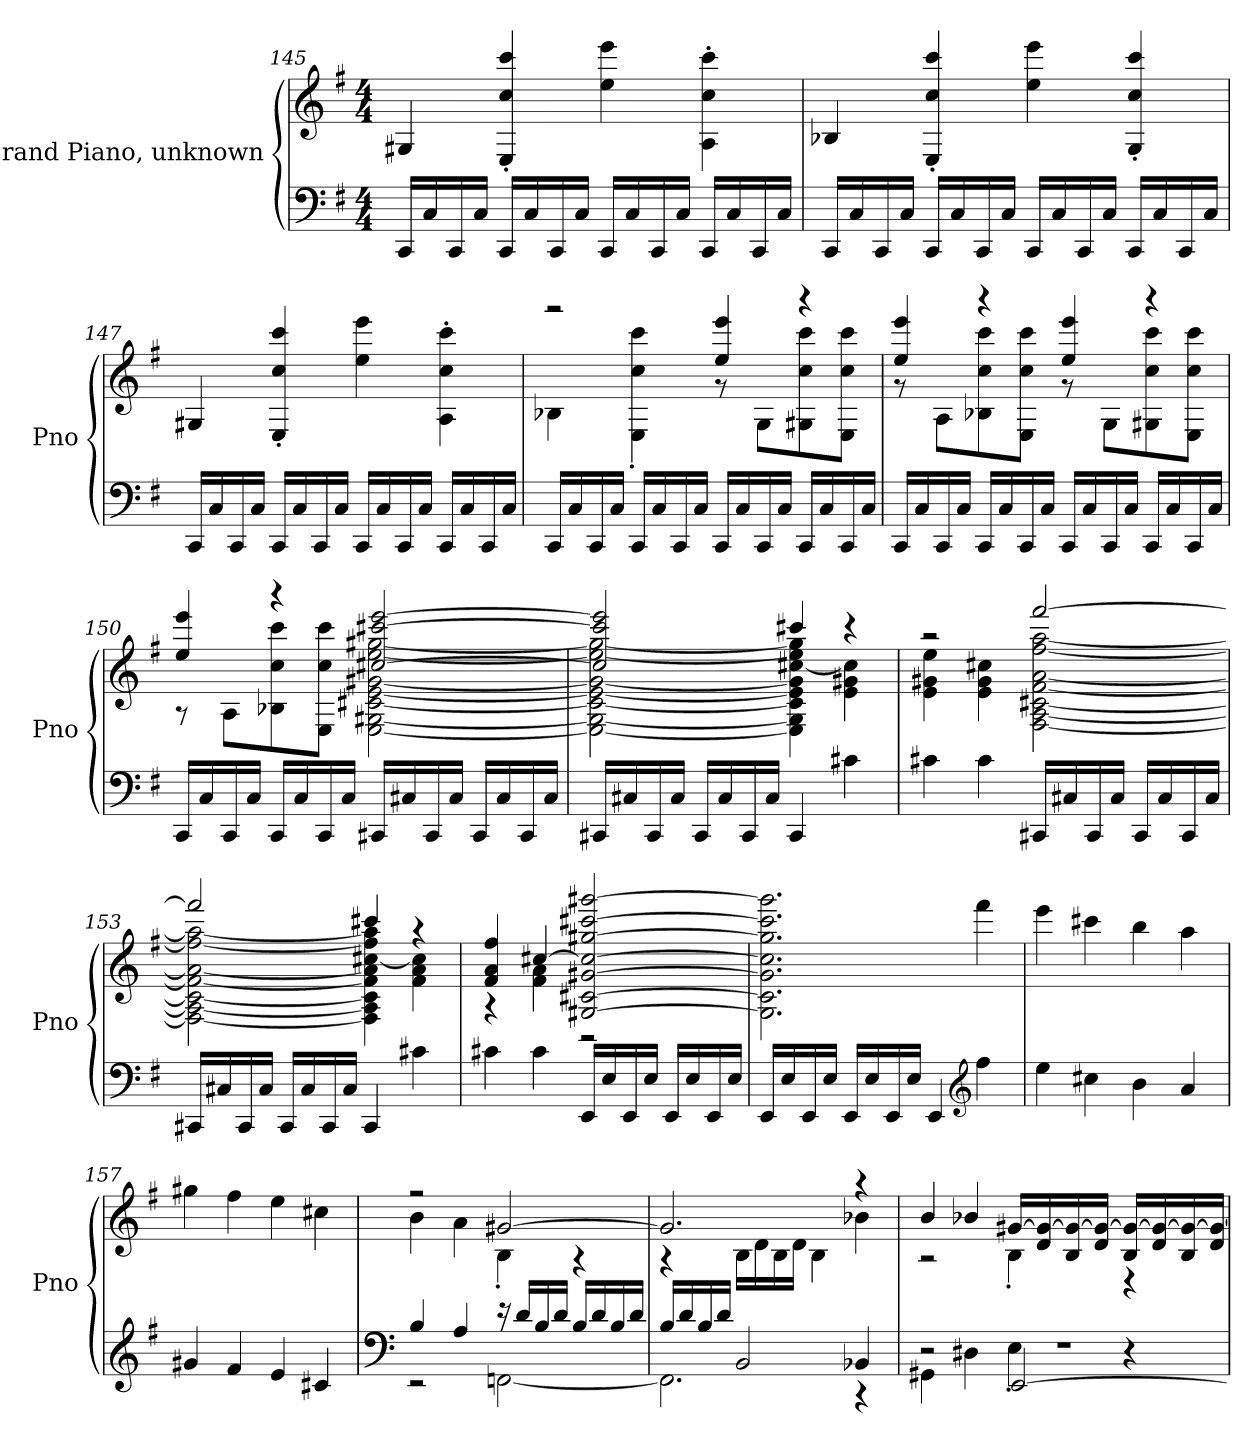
**kern	**kern
*part1	*part1
*staff2	*staff1
*I"Grand Piano, unknown	*
*I'Pno	*
!!LO:LB:g=z
*clefF4	*clefG2
*k[f#]	*k[f#]
*M4/4	*M4/4
=145	=145
16CC/LL	4G#X/
16C/	.
16CC/	.
16C/JJ	.
16CC/LL	4E/' 4cc/' 4ccc/'
16C/	.
16CC/	.
16C/JJ	.
16CC/LL	4ee\ 4eee\
16C/	.
16CC/	.
16C/JJ	.
16CC/LL	4A\' 4cc\' 4ccc\'
16C/	.
16CC/	.
16C/JJ	.
=146	=146
16CC/LL	4B-X/
16C/	.
16CC/	.
16C/JJ	.
16CC/LL	4E/' 4cc/' 4ccc/'
16C/	.
16CC/	.
16C/JJ	.
16CC/LL	4ee\ 4eee\
16C/	.
16CC/	.
16C/JJ	.
16CC/LL	4G/' 4cc/' 4ccc/'
16C/	.
16CC/	.
16C/JJ	.
!!LO:LB:g=z
=147	=147
16CC/LL	4G#X/
16C/	.
16CC/	.
16C/JJ	.
16CC/LL	4E/' 4cc/' 4ccc/'
16C/	.
16CC/	.
16C/JJ	.
16CC/LL	4ee\ 4eee\
16C/	.
16CC/	.
16C/JJ	.
16CC/LL	4A\' 4cc\' 4ccc\'
16C/	.
16CC/	.
16C/JJ	.
=148	=148
*	*^
16CC/LL	2r	4B-X\
16C/	.	.
16CC/	.	.
16C/JJ	.	.
16CC/LL	.	4E\' 4cc\' 4ccc\'
16C/	.	.
16CC/	.	.
16C/JJ	.	.
16CC/LL	4ee/ 4eee/	8r
16C/	.	.
16CC/	.	8G\L
16C/JJ	.	.
16CC/LL	4r	8G#X\ 8cc\ 8ccc\
16C/	.	.
16CC/	.	8E\ 8cc\ 8ccc\J
16C/JJ	.	.
=149	=149	=149
16CC/LL	4ee/ 4eee/	8r
16C/	.	.
16CC/	.	8A\L
16C/JJ	.	.
16CC/LL	4r	8B-X\ 8cc\ 8ccc\
16C/	.	.
16CC/	.	8E\ 8cc\ 8ccc\J
16C/JJ	.	.
16CC/LL	4ee/ 4eee/	8r
16C/	.	.
16CC/	.	8G\L
16C/JJ	.	.
16CC/LL	4r	8G#X\ 8cc\ 8ccc\
16C/	.	.
16CC/	.	8E\ 8cc\ 8ccc\J
16C/JJ	.	.
!!LO:LB:g=z	!!
=150	=150	=150
16CC/LL	4ee/ 4eee/	8r
16C/	.	.
16CC/	.	8A\L
16C/JJ	.	.
16CC/LL	4r	8B-X\ 8cc\ 8ccc\
16C/	.	.
16CC/	.	8E\ 8cc\ 8ccc\J
16C/JJ	.	.
16CC#X/LL	[2cc#X/ [2ccc#X/ [2eee/	[2E\ [2G#X\ [2c#X\ [2e\ [2g#X\ [2ee\ [2gg#X\
16C#X/	.	.
16CC#/	.	.
16C#/JJ	.	.
16CC#/LL	.	.
16C#/	.	.
16CC#/	.	.
16C#/JJ	.	.
=151	=151	=151
16CC#X/LL	2cc#/] 2ccc#/] 2eee/]	2E\_ 2G#\_ 2c#\_ 2e\_ 2g#\_ 2ee\_ 2gg#\_
16C#X/	.	.
16CC#/	.	.
16C#/JJ	.	.
16CC#/LL	.	.
16C#/	.	.
16CC#/	.	.
16C#/JJ	.	.
4CC#/	4ccc#X/	4E\] 4G#\] 4c#\] 4e\] 4g#\] [4cc#X\ 4ee\] 4gg#\]
4c#X\	4r	4e\ 4g#X\ 4cc#\]
=152	=152	=152
4c#X\	2r	4e\ 4g#X\ 4ee\
4c#\	.	4e\ 4g#\ 4cc#X\
16CC#X/LL	[2fff#/	[2F#\ [2A\ [2c#X\ [2f#\ [2a\ [2ff#\ [2aa\
16C#X/	.	.
16CC#/	.	.
16C#/JJ	.	.
16CC#/LL	.	.
16C#/	.	.
16CC#/	.	.
16C#/JJ	.	.
!!LO:LB:g=z	!!
=153	=153	=153
16CC#X/LL	2fff#/]	2F#\_ 2A\_ 2c#\_ 2f#\_ 2a\_ 2ff#\_ 2aa\_
16C#X/	.	.
16CC#/	.	.
16C#/JJ	.	.
16CC#/LL	.	.
16C#/	.	.
16CC#/	.	.
16C#/JJ	.	.
4CC#/	4ccc#X/	4F#\] 4A\] 4c#\] 4f#\] 4a\] [4cc#X\ 4ff#\] 4aa\]
4c#X\	4r	4f#\ 4a\ 4cc#\]
=154	=154	=154
4c#X\	4f#/ 4a/ 4ff#/	4r
4c#\	[4cc#X/	4f#\ 4a\
16EE/LL	[2G#X/ [2c#X/ [2g#X/ 2cc#/_ [2gg#X/ [2ccc#X/ [2ggg#X/	2r
16E/	.	.
16EE/	.	.
16E/JJ	.	.
16EE/LL	.	.
16E/	.	.
16EE/	.	.
16E/JJ	.	.
*	*v	*v
=155	=155
16EE/LL	2.G#\] 2.c#\] 2.g#\] 2.cc#\] 2.gg#\] 2.ccc#\] 2.ggg#\]
16E/	.
16EE/	.
16E/JJ	.
16EE/LL	.
16E/	.
16EE/	.
16E/JJ	.
4EE/	.
*clefG2	*
4ff#\	4fff#\
=156	=156
4ee\	4eee\
4cc#X\	4ccc#X\
4b\	4bb\
4a/	4aa\
!!LO:PB:g=z
=157	=157
4g#X/	4gg#X\
4f#/	4ff#\
4e/	4ee\
4c#X/	4cc#X\
=158	=158
*clefF4	*
*^	*^
4B/	2r	2r	4b\
4A/	.	.	4a\
16r	[2FFn\	[2g#X/	4B'\
16d/LL	.	.	.
16B/	.	.	.
16d/JJ	.	.	.
16B/LL	.	.	4r
16d/	.	.	.
16B/	.	.	.
16d/JJ	.	.	.
=159	=159	=159	=159
16B/LL	2.FF\]	2.g#/]	4r
16d/	.	.	.
16B/	.	.	.
16d/JJ	.	.	.
2BB/	.	.	16B\LL
.	.	.	16d\
.	.	.	16B\
.	.	.	16d\JJ
.	.	.	4B\
4BB-X/	4r	4r	4b-X\
!!LO:LB:g=z	!!
=160	=160	=160	=160
*	*^	*	*
1r	4GG#X\	2r	4b/	2r
.	4D#X\	.	4b-X/	.
.	4E'\	[2EE/	[16g#X/LL	4B'\
.	.	.	16d/ 16g#/_	.
.	.	.	16B/ 16g#/_	.
.	.	.	16d/ 16g#/_JJ	.
.	4r	.	16B/ 16g#/_LL	4r
.	.	.	16d/ 16g#/_	.
.	.	.	16B/ 16g#/_	.
.	.	.	16d/ 16g#/_JJ	.
*v	*v	*v	*	*
*	*v	*v
=	=
*-	*-
